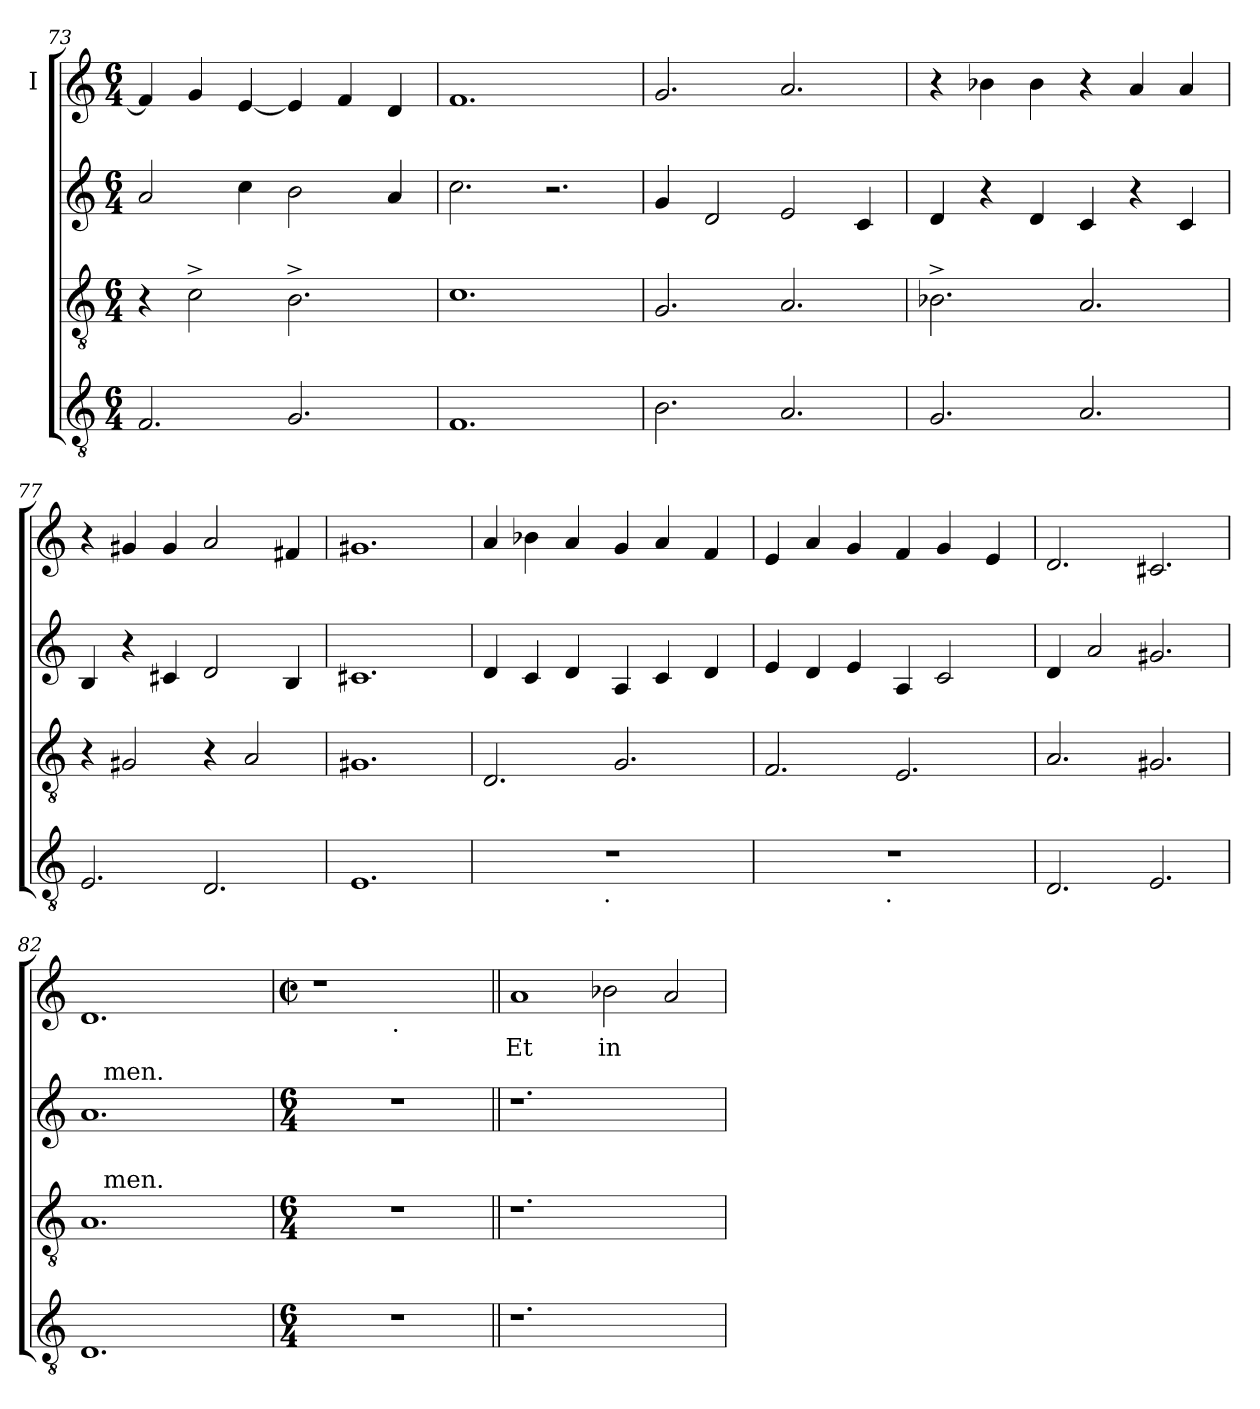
**kern	**kern	**kern	**kern	**text
*part4	*part3	*part2	*part1	*part1
*staff4	*staff3	*staff2	*staff1	*staff1
*	*	*	*I"I	*
*clefGv2	*clefGv2	*clefG2	*clefG2	*
*k[]	*k[]	*k[]	*k[]	*
*C:	*C:	*C:	*C:	*
*M6/4	*M6/4	*M6/4	*M6/4	*
=73	=73	=73	=73	=73
2.F/	4r	2a/	4f/]	.
.	2c^>\	.	4g/	.
.	.	4cc\	[<4e/	.
2.G/	2.B^>\	2b\	4e/]	.
.	.	.	4f/	.
.	.	4a/	4d/	.
=74	=74	=74	=74	=74
1.F	1.c	2.cc\	1.f	.
.	.	2.r	.	.
=75	=75	=75	=75	=75
2.B\	2.G/	4g/	2.g/	.
.	.	2d/	.	.
2.A/	2.A/	2e/	2.a/	.
.	.	4c/	.	.
=76	=76	=76	=76	=76
2.G/	2.B-^>\	4d/	4r	.
.	.	4r	4b-\	.
.	.	4d/	4b-\	.
2.A/	2.A/	4c/	4r	.
.	.	4r	4a/	.
.	.	4c/	4a/	.
!!LO:LB:g=z
=77	=77	=77	=77	=77
2.E/	4r	4B/	4r	.
.	2G#/	4r	4g#/	.
.	.	4c#/	4g#/	.
2.D/	4r	2d/	2a/	.
.	2A/	.	.	.
.	.	4B/	4f#/	.
=78	=78	=78	=78	=78
1.E	1.G#	1.c#	1.g#	.
=79	=79	=79	=79	=79
*^	*	*	*	*
1.r	2ryy	2.D/	4d/	4a/	.
.	.	.	4c/	4b-\	.
.	8..ryy	.	4d/	4a/	.
!	!LO:TX:b:t=.	!	!	!	!
.	2ryy	.	.	.	.
.	.	2.G/	4A/	4g/	.
.	.	.	4c/	4a/	.
.	4ryy	.	.	.	.
.	.	.	4d/	4f/	.
.	32ryy	.	.	.	.
=80	=80	=80	=80	=80	=80
1.r	2ryy	2.F/	4e/	4e/	.
.	.	.	4d/	4a/	.
.	8..ryy	.	4e/	4g/	.
!	!LO:TX:b:t=.	!	!	!	!
.	2ryy	.	.	.	.
.	.	2.E/	4A/	4f/	.
.	.	.	2c/	4g/	.
.	4ryy	.	.	.	.
.	.	.	.	4e/	.
.	32ryy	.	.	.	.
*v	*v	*	*	*	*
=81	=81	=81	=81	=81
2.D/	2.A/	4d/	2.d/	.
.	.	2a/	.	.
2.E/	2.G#/	2.g#/	2.c#/	.
=82	=82	=82	=82	=82
*	*^	*^	*	*
1.D	1.A	16.ryy	1.a	16.ryy	1.d	.
!	!	!	!	!LO:TX:a:t=men.	!	!
!	!	!LO:TX:a:t=men.	!	!	!	!
.	.	1ryy	.	1ryy	.	.
.	.	4ryy	.	4ryy	.	.
.	.	8ryy	.	8ryy	.	.
.	.	32ryy	.	32ryy	.	.
*	*v	*v	*	*	*	*
*	*	*v	*v	*	*
!!LO:PB:g=z
=83!	=83!	=83!	=83!	=83!
*M6/4	*M6/4	*M6/4	*M2/2	*
*	*	*	*met(c|)	*
*	*	*	*^	*
1.r	1.r	1.r	1r	2.ryy	.
!	!	!	!	!LO:TX:b:t=.	!
.	.	.	.	2.ryy	.
.	.	.	2ryy	.	.
=84||	=84||	=84||	=84||	=84||	=84||
!	!	!	!	!	!LO:LY:b
*	*	*	*v	*v	*
1.r	1.r	1.r	1a	-Et
!	!	!	!	!LO:LY:b
.	.	.	2b-\	in
2ryy	2ryy	2ryy	2a/	.
=	=	=	=	=
*-	*-	*-	*-	*-
